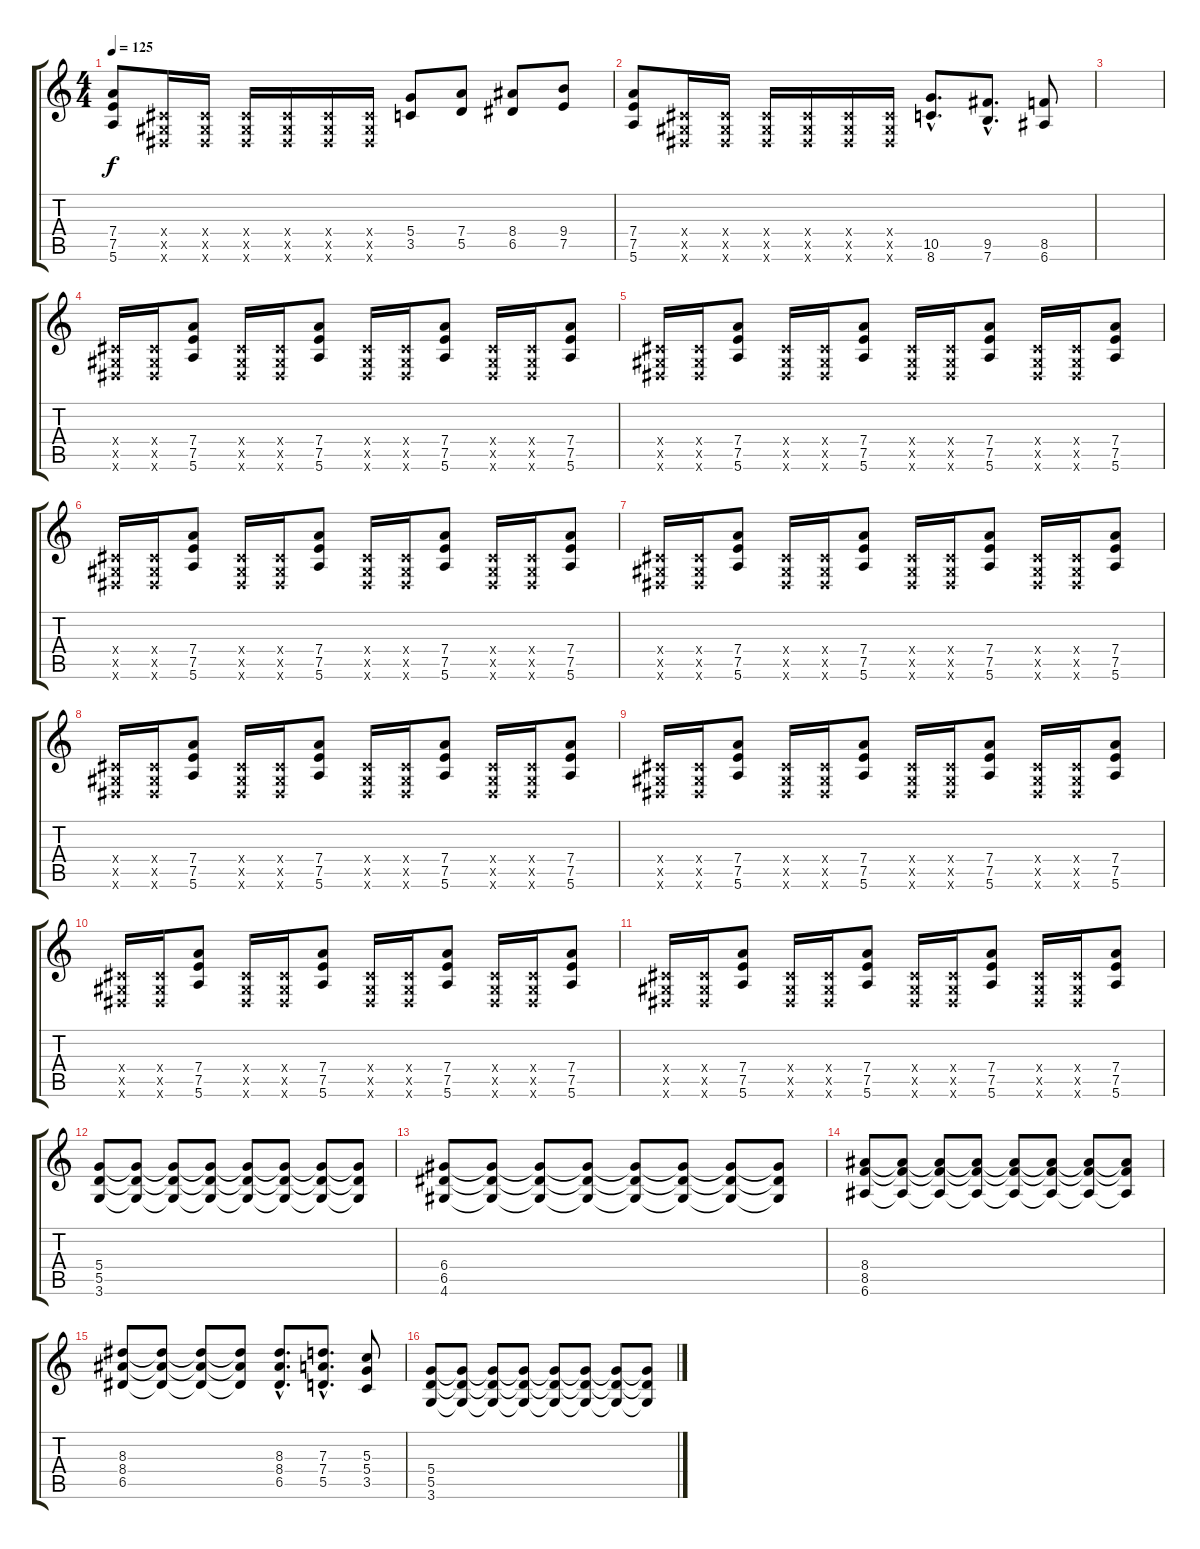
\track "" {instrument distortionguitar}
\staff {score tabs}
\tuning (E4 B3 G3 D3 A2 E2) {hide}
\ts (4 4)
\tempo 125
\clef g2
\ks c
(7.4 7.5 5.6).8{dy f} (-1.4{x} -1.5{x} -1.6{x}).16 (-1.4{x} -1.5{x} -1.6{x}).16 (-1.4{x} -1.5{x} -1.6{x}).16 (-1.4{x} -1.5{x} -1.6{x}).16 (-1.4{x} -1.5{x} -1.6{x}).16 (-1.4{x} -1.5{x} -1.6{x}).16 (5.4 3.5).8 (7.4 5.5).8 (8.4 6.5).8 (9.4 7.5).8 |
(7.4 7.5 5.6).8 (-1.4{x} -1.5{x} -1.6{x}).16 (-1.4{x} -1.5{x} -1.6{x}).16 (-1.4{x} -1.5{x} -1.6{x}).16 (-1.4{x} -1.5{x} -1.6{x}).16 (-1.4{x} -1.5{x} -1.6{x}).16 (-1.4{x} -1.5{x} -1.6{x}).16 (10.5{hac} 8.6{hac}).8{d} (9.5{hac} 7.6{hac}).8{d} (8.5 6.6).8 |
|
(-1.4{x} -1.5{x} -1.6{x}).16 (-1.4{x} -1.5{x} -1.6{x}).16 (7.4 7.5 5.6).8 (-1.4{x} -1.5{x} -1.6{x}).16 (-1.4{x} -1.5{x} -1.6{x}).16 (7.4 7.5 5.6).8 (-1.4{x} -1.5{x} -1.6{x}).16 (-1.4{x} -1.5{x} -1.6{x}).16 (7.4 7.5 5.6).8 (-1.4{x} -1.5{x} -1.6{x}).16 (-1.4{x} -1.5{x} -1.6{x}).16 (7.4 7.5 5.6).8 |
(-1.4{x} -1.5{x} -1.6{x}).16 (-1.4{x} -1.5{x} -1.6{x}).16 (7.4 7.5 5.6).8 (-1.4{x} -1.5{x} -1.6{x}).16 (-1.4{x} -1.5{x} -1.6{x}).16 (7.4 7.5 5.6).8 (-1.4{x} -1.5{x} -1.6{x}).16 (-1.4{x} -1.5{x} -1.6{x}).16 (7.4 7.5 5.6).8 (-1.4{x} -1.5{x} -1.6{x}).16 (-1.4{x} -1.5{x} -1.6{x}).16 (7.4 7.5 5.6).8 |
(-1.4{x} -1.5{x} -1.6{x}).16 (-1.4{x} -1.5{x} -1.6{x}).16 (7.4 7.5 5.6).8 (-1.4{x} -1.5{x} -1.6{x}).16 (-1.4{x} -1.5{x} -1.6{x}).16 (7.4 7.5 5.6).8 (-1.4{x} -1.5{x} -1.6{x}).16 (-1.4{x} -1.5{x} -1.6{x}).16 (7.4 7.5 5.6).8 (-1.4{x} -1.5{x} -1.6{x}).16 (-1.4{x} -1.5{x} -1.6{x}).16 (7.4 7.5 5.6).8 |
(-1.4{x} -1.5{x} -1.6{x}).16 (-1.4{x} -1.5{x} -1.6{x}).16 (7.4 7.5 5.6).8 (-1.4{x} -1.5{x} -1.6{x}).16 (-1.4{x} -1.5{x} -1.6{x}).16 (7.4 7.5 5.6).8 (-1.4{x} -1.5{x} -1.6{x}).16 (-1.4{x} -1.5{x} -1.6{x}).16 (7.4 7.5 5.6).8 (-1.4{x} -1.5{x} -1.6{x}).16 (-1.4{x} -1.5{x} -1.6{x}).16 (7.4 7.5 5.6).8 |
(-1.4{x} -1.5{x} -1.6{x}).16 (-1.4{x} -1.5{x} -1.6{x}).16 (7.4 7.5 5.6).8 (-1.4{x} -1.5{x} -1.6{x}).16 (-1.4{x} -1.5{x} -1.6{x}).16 (7.4 7.5 5.6).8 (-1.4{x} -1.5{x} -1.6{x}).16 (-1.4{x} -1.5{x} -1.6{x}).16 (7.4 7.5 5.6).8 (-1.4{x} -1.5{x} -1.6{x}).16 (-1.4{x} -1.5{x} -1.6{x}).16 (7.4 7.5 5.6).8 |
(-1.4{x} -1.5{x} -1.6{x}).16 (-1.4{x} -1.5{x} -1.6{x}).16 (7.4 7.5 5.6).8 (-1.4{x} -1.5{x} -1.6{x}).16 (-1.4{x} -1.5{x} -1.6{x}).16 (7.4 7.5 5.6).8 (-1.4{x} -1.5{x} -1.6{x}).16 (-1.4{x} -1.5{x} -1.6{x}).16 (7.4 7.5 5.6).8 (-1.4{x} -1.5{x} -1.6{x}).16 (-1.4{x} -1.5{x} -1.6{x}).16 (7.4 7.5 5.6).8 |
(-1.4{x} -1.5{x} -1.6{x}).16 (-1.4{x} -1.5{x} -1.6{x}).16 (7.4 7.5 5.6).8 (-1.4{x} -1.5{x} -1.6{x}).16 (-1.4{x} -1.5{x} -1.6{x}).16 (7.4 7.5 5.6).8 (-1.4{x} -1.5{x} -1.6{x}).16 (-1.4{x} -1.5{x} -1.6{x}).16 (7.4 7.5 5.6).8 (-1.4{x} -1.5{x} -1.6{x}).16 (-1.4{x} -1.5{x} -1.6{x}).16 (7.4 7.5 5.6).8 |
(-1.4{x} -1.5{x} -1.6{x}).16 (-1.4{x} -1.5{x} -1.6{x}).16 (7.4 7.5 5.6).8 (-1.4{x} -1.5{x} -1.6{x}).16 (-1.4{x} -1.5{x} -1.6{x}).16 (7.4 7.5 5.6).8 (-1.4{x} -1.5{x} -1.6{x}).16 (-1.4{x} -1.5{x} -1.6{x}).16 (7.4 7.5 5.6).8 (-1.4{x} -1.5{x} -1.6{x}).16 (-1.4{x} -1.5{x} -1.6{x}).16 (7.4 7.5 5.6).8 |
(5.4 5.5 3.6).8 (5.4{t} 5.5{t} 3.6{t}).8 (5.4{t} 5.5{t} 3.6{t}).8 (5.4{t} 5.5{t} 3.6{t}).8 (5.4{t} 5.5{t} 3.6{t}).8 (5.4{t} 5.5{t} 3.6{t}).8 (5.4{t} 5.5{t} 3.6{t}).8 (5.4{t} 5.5{t} 3.6{t}).8 |
(6.4 6.5 4.6).8 (6.4{t} 6.5{t} 4.6{t}).8 (6.4{t} 6.5{t} 4.6{t}).8 (6.4{t} 6.5{t} 4.6{t}).8 (6.4{t} 6.5{t} 4.6{t}).8 (6.4{t} 6.5{t} 4.6{t}).8 (6.4{t} 6.5{t} 4.6{t}).8 (6.4{t} 6.5{t} 4.6{t}).8 |
(8.4 8.5 6.6).8 (8.4{t} 8.5{t} 6.6{t}).8 (8.4{t} 8.5{t} 6.6{t}).8 (8.4{t} 8.5{t} 6.6{t}).8 (8.4{t} 8.5{t} 6.6{t}).8 (8.4{t} 8.5{t} 6.6{t}).8 (8.4{t} 8.5{t} 6.6{t}).8 (8.4{t} 8.5{t} 6.6{t}).8 |
(8.3 8.4 6.5).8 (8.3{t} 8.4{t} 6.5{t}).8 (8.3{t} 8.4{t} 6.5{t}).8 (8.3{t} 8.4{t} 6.5{t}).8 (8.3{hac} 8.4{hac} 6.5{hac}).8{d} (7.3{hac} 7.4{hac} 5.5{hac}).8{d} (5.3 5.4 3.5).8 |
(5.4 5.5 3.6).8 (5.4{t} 5.5{t} 3.6{t}).8 (5.4{t} 5.5{t} 3.6{t}).8 (5.4{t} 5.5{t} 3.6{t}).8 (5.4{t} 5.5{t} 3.6{t}).8 (5.4{t} 5.5{t} 3.6{t}).8 (5.4{t} 5.5{t} 3.6{t}).8 (5.4{t} 5.5{t} 3.6{t}).8
